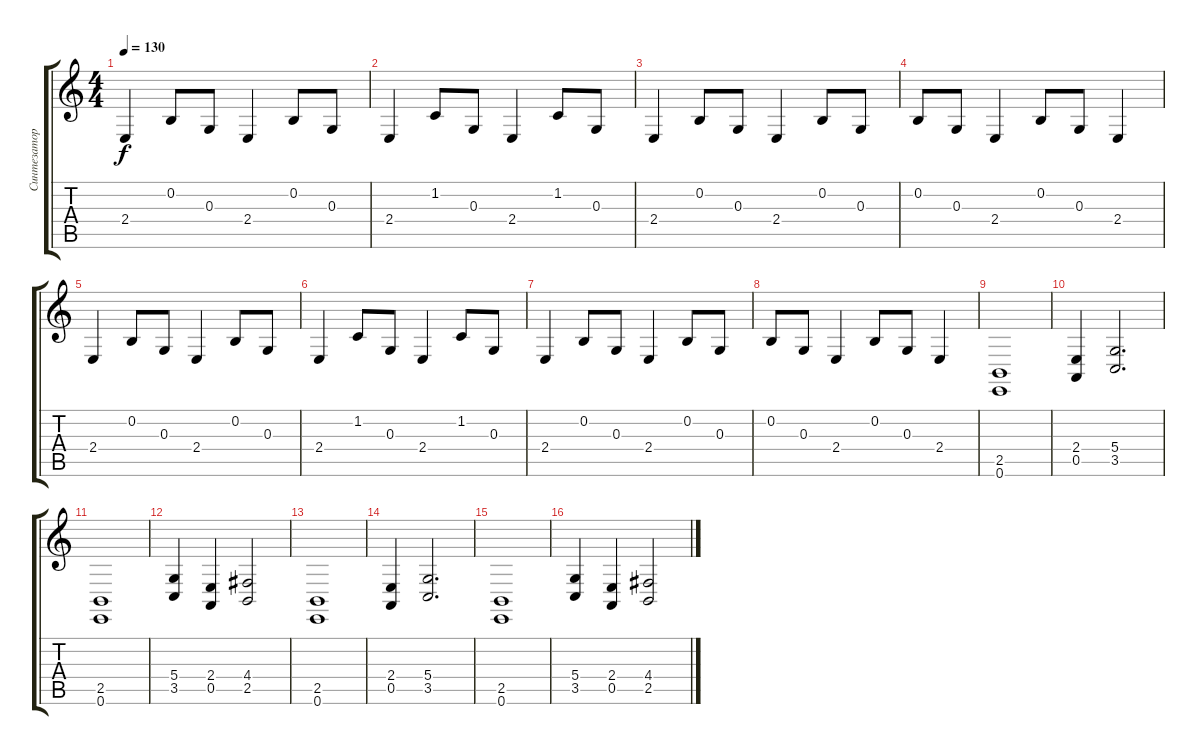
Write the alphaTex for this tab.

\track ("Синтезатор 1 (Стиан Аарстад)" "Синтезатор") {instrument brightacousticpiano}
\staff {score tabs}
\tuning (E4 B3 G3 D3 A2 E2) {hide}
\ts (4 4)
\tempo 130
\clef g2
\ks c
2.4.4{dy f} 0.2.8 0.3.8 2.4.4 0.2.8 0.3.8 |
2.4.4 1.2.8 0.3.8 2.4.4 1.2.8 0.3.8 |
2.4.4 0.2.8 0.3.8 2.4.4 0.2.8 0.3.8 |
0.2.8 0.3.8 2.4.4 0.2.8 0.3.8 2.4.4 |
2.4.4 0.2.8 0.3.8 2.4.4 0.2.8 0.3.8 |
2.4.4 1.2.8 0.3.8 2.4.4 1.2.8 0.3.8 |
2.4.4 0.2.8 0.3.8 2.4.4 0.2.8 0.3.8 |
0.2.8 0.3.8 2.4.4 0.2.8 0.3.8 2.4.4 |
(2.5 0.6).1 |
(2.4 0.5).4 (5.4 3.5).2{d} |
(2.5 0.6).1 |
(5.4 3.5).4 (2.4 0.5).4 (4.4 2.5).2 |
(2.5 0.6).1 |
(2.4 0.5).4 (5.4 3.5).2{d} |
(2.5 0.6).1 |
(5.4 3.5).4 (2.4 0.5).4 (4.4 2.5).2
